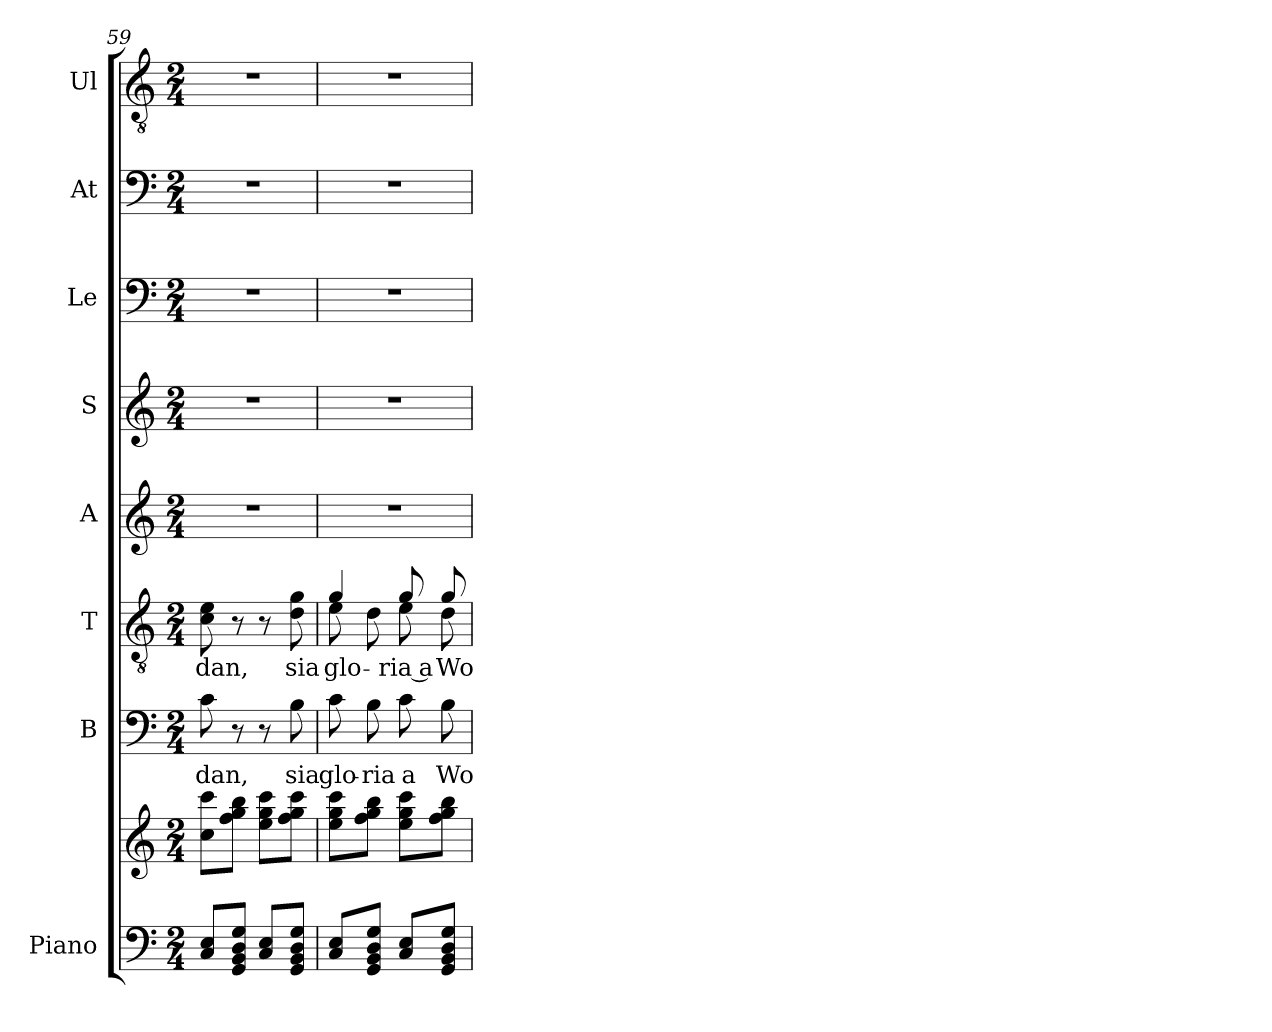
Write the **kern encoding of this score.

**kern	**kern	**kern	**text	**kern	**text	**kern	**kern	**kern	**kern	**kern
*part8	*part8	*part7	*part7	*part6	*part6	*part5	*part4	*part3	*part2	*part1
*staff9	*staff8	*staff7	*staff7	*staff6	*staff6	*staff5	*staff4	*staff3	*staff2	*staff1
*I"Piano	*	*I"B	*	*I"T	*	*I"A	*I"S	*I"Le	*I"At	*I"Ul
*I'Pno	*	*I'B	*	*I'T	*	*I'A	*I'S	*I'Le	*I'At	*I'Ul
*clefF4	*clefG2	*clefF4	*	*clefGv2	*	*clefG2	*clefG2	*clefF4	*clefF4	*clefGv2
*k[]	*k[]	*k[]	*	*k[]	*	*k[]	*k[]	*k[]	*k[]	*k[]
*M2/4	*M2/4	*M2/4	*	*M2/4	*	*M2/4	*M2/4	*M2/4	*M2/4	*M2/4
=59	=59	=59	=59	=59	=59	=59	=59	=59	=59	=59
!	!	!	!LO:LY:b	!	!LO:LY:b	!	!	!	!	!
8C/ 8E/L	8cc\ 8ccc\L	8c\	-dan,	8c!\ 8e\	-dan,	2r	2r	2r	2r	2r
8GG/ 8BB/ 8D/ 8G/J	8ff\ 8gg\ 8bb\J	8r	.	8r	.	.	.	.	.	.
8C/ 8E/L	8ee\ 8gg\ 8ccc\L	8r	.	8r	.	.	.	.	.	.
!	!	!	!LO:LY:b	!	!LO:LY:b	!	!	!	!	!
8GG/ 8BB/ 8D/ 8G/J	8ff\ 8gg\ 8ccc\J	8B\	sia	8d!\ 8g\	sia	.	.	.	.	.
=60	=60	=60	=60	=60	=60	=60	=60	=60	=60	=60
!	!	!	!LO:LY:b	!	!LO:LY:b	!	!	!	!	!
*	*	*	*	*^	*	*	*	*	*	*
8C/ 8E/L	8ee\ 8gg\ 8ccc\L	8c\	glo-	4g/	8e!\	glo-	2r	2r	2r	2r	2r
!	!	!	!LO:LY:b	!	!	!	!	!	!	!	!
8GG/ 8BB/ 8D/ 8G/J	8ff\ 8gg\ 8bb\J	8B\	-ria	.	8d!\	.	.	.	.	.	.
!	!	!	!LO:LY:b	!	!	!LO:LY:b	!	!	!	!	!
8C/ 8E/L	8ee\ 8gg\ 8ccc\L	8c\	a	8g/	8e!\	-ria a	.	.	.	.	.
!	!	!	!LO:LY:b	!	!	!LO:LY:b	!	!	!	!	!
8GG/ 8BB/ 8D/ 8G/J	8ff\ 8gg\ 8bb\J	8B\	Wo-	8g/	8d!\	Wo-	.	.	.	.	.
*	*	*	*	*v	*v	*	*	*	*	*	*
=	=	=	=	=	=	=	=	=	=	=
*-	*-	*-	*-	*-	*-	*-	*-	*-	*-	*-
